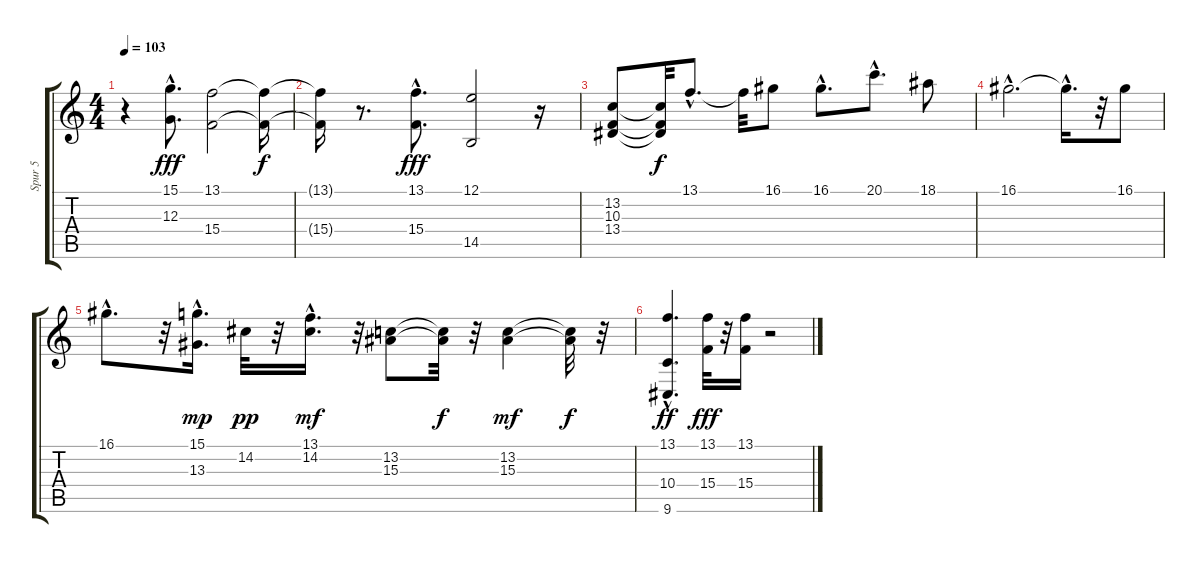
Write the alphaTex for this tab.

\track ("Spur 5" "Spur 5") {instrument pad7halo}
\staff {score tabs}
\tuning (E4 B3 G3 D3 A2 E2) {hide}
\ts (4 4)
\tempo 103
\clef g2
\ks c
r.4{dy f} (15.1 12.3{hac}).8{d dy fff} (13.1 15.4).2 (13.1{t} 15.4{t}).16{dy f} |
(13.1{t} 15.4{t}).16 r.8{d} (13.1{hac} 15.4{hac}).8{d dy fff} (12.1 14.5).2 r.16 |
(13.2 10.3 13.4).8 (13.2{t} 10.3{t} 13.4{t}).32{dy f} 13.1{hac}.8{d} 13.1{t}.32 16.1.8 16.1{hac}.8{d} 20.1{hac}.8{d} 18.1.8 |
16.1{hac}.2{d} 16.1{hac t}.16{d} r.32 16.1.8 |
16.1{hac}.8{d} r.32 (15.1{hac} 13.3).16{d dy mp} 14.2.32{dy pp} r.32 (13.1{hac} 14.2{hac}).16{d dy mf} r.32 (13.2 15.3).8 (13.2{t} 15.3{t}).32{dy f} r.32 (13.2 15.3).4{dy mf} (13.2{t} 15.3{t}).32{dy f} r.32 |
(13.1{hac} 10.4 9.6).4{d dy ff instrument tenorsax} (13.1 15.4).32{dy fff} r.32 (13.1 15.4).16 r.2
